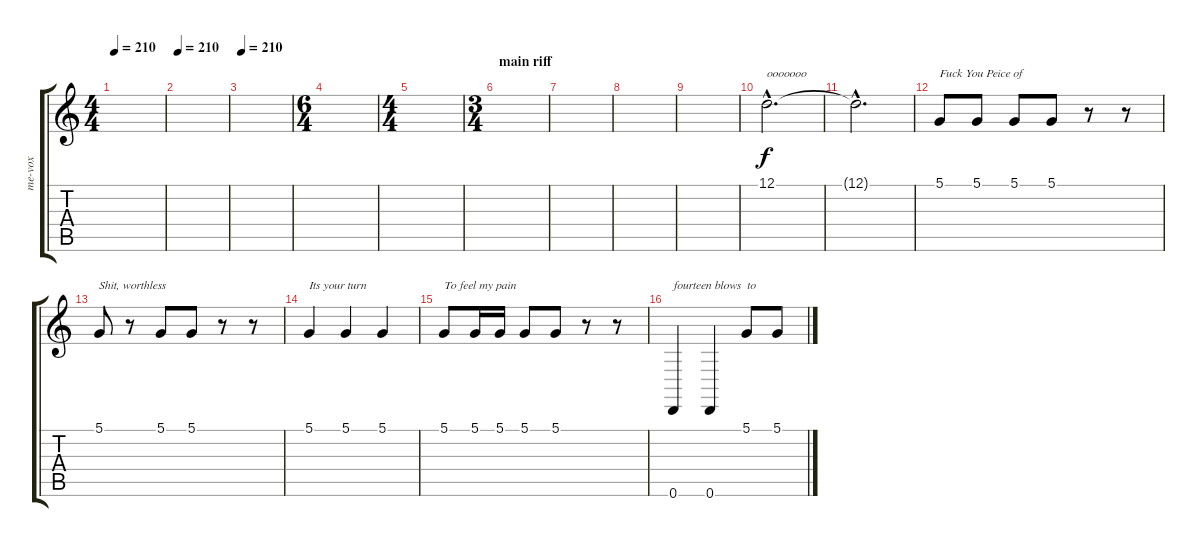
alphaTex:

\track ("me-vox" "me-vox") {instrument gunshot}
\staff {score tabs}
\tuning (D4 A3 F3 C3 G2 D2) {hide}
\ts (4 4)
\tempo 210
\clef g2
\ks c
|
\tempo 210
|
\tempo 210
|
\ts (6 4)
|
\ts (4 4)
|
\ts (3 4)
\section ("" "main riff")
|
|
|
|
12.1{hac}.2{d txt "ooooooo" instrument reversecymbal} |
12.1{hac t}.2{d} |
5.1.8{txt "Fuck You Peice of" instrument gunshot} 5.1.8 5.1.8 5.1.8 r.8 r.8 |
5.1.8{txt "Shit, worthless "} r.8 5.1.8 5.1.8 r.8 r.8 |
5.1.4{txt "Its your turn"} 5.1.4 5.1.4 |
5.1.8{txt "To feel my pain "} 5.1.16 5.1.16 5.1.8 5.1.8 r.8 r.8 |
0.6.4{txt "fourteen blows  to"} 0.6.4 5.1.8 5.1.8
